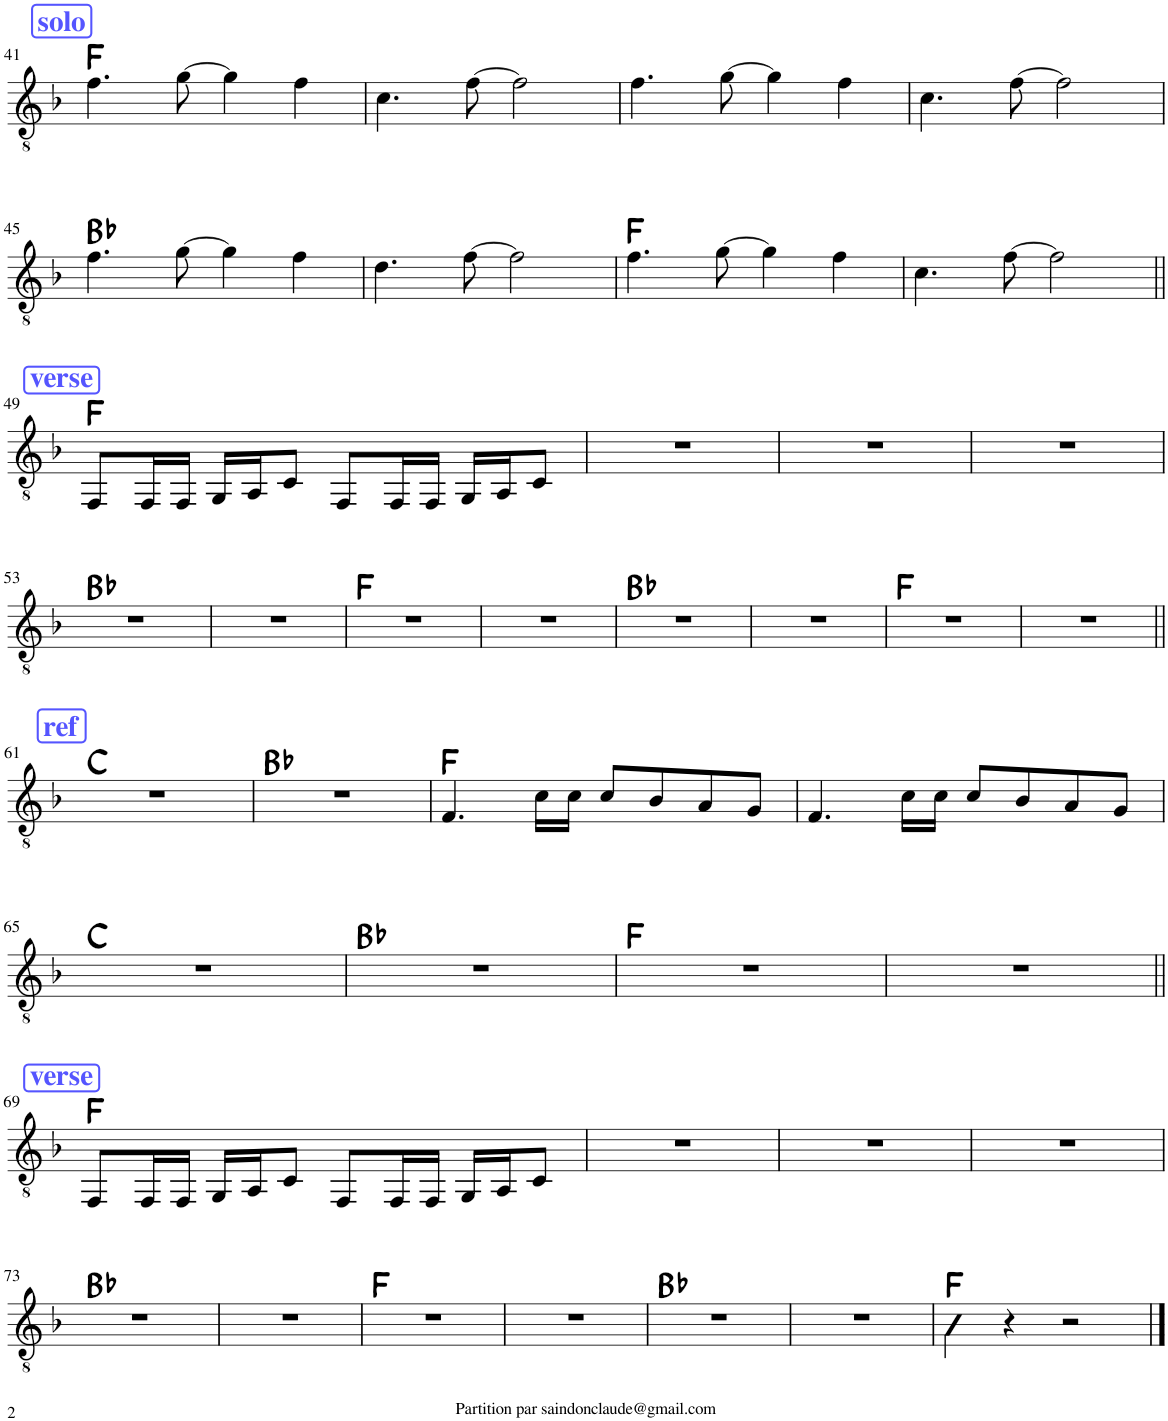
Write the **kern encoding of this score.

**kern	**harte
*part1	*part1
*staff1	*
*I"Classical Guitar	*
*I'Guit.	*
!!LO:PB:g=z
*clefGv2	*
*k[b-]	*
*M4/4	*
!!LO:REH:place=s1:a:B:cj:color=#5555FF:fs=14:t=solo
=41	=41
4.f\	F:maj
[8g\	.
4g\]	.
4f\	.
=42	=42
4.c\	.
[8f\	.
2f\]	.
=43	=43
4.f\	.
[8g\	.
4g\]	.
4f\	.
=44	=44
4.c\	.
[8f\	.
2f\]	.
!!LO:LB:g=z
=45	=45
4.f\	Bb:maj
[8g\	.
4g\]	.
4f\	.
=46	=46
4.d\	.
[8f\	.
2f\]	.
=47	=47
4.f\	F:maj
[8g\	.
4g\]	.
4f\	.
=48	=48
4.c\	.
[8f\	.
2f\]	.
!!LO:LB:g=z
!!LO:REH:place=s1:a:B:cj:color=#5555FF:fs=14:t=verse
=49||	=49||
8FF/L	F:maj
16FF/L	.
16FF/JJ	.
16GG/LL	.
16AA/J	.
8C/J	.
8FF/L	.
16FF/L	.
16FF/JJ	.
16GG/LL	.
16AA/J	.
8C/J	.
=50	=50
1r	.
=51	=51
1r	.
=52	=52
1r	.
!!LO:LB:g=z
=53	=53
1r	Bb:maj
=54	=54
1r	.
=55	=55
1r	F:maj
=56	=56
1r	.
=57	=57
1r	Bb:maj
=58	=58
1r	.
=59	=59
1r	F:maj
=60	=60
1r	.
!!LO:LB:g=z
!!LO:REH:place=s1:a:B:cj:color=#5555FF:fs=14:t=ref
=61||	=61||
1r	C:maj
=62	=62
1r	Bb:maj
=63	=63
4.F/	F:maj
16c\LL	.
16c\JJ	.
8c/L	.
8B-/	.
8A/	.
8G/J	.
=64	=64
4.F/	.
16c\LL	.
16c\JJ	.
8c/L	.
8B-/	.
8A/	.
8G/J	.
!!LO:LB:g=z
=65	=65
1r	C:maj
=66	=66
1r	Bb:maj
=67	=67
1r	F:maj
=68	=68
1r	.
!!LO:LB:g=z
!!LO:REH:place=s1:a:B:cj:color=#5555FF:fs=14:t=verse
=69||	=69||
8FF/L	F:maj
16FF/L	.
16FF/JJ	.
16GG/LL	.
16AA/J	.
8C/J	.
8FF/L	.
16FF/L	.
16FF/JJ	.
16GG/LL	.
16AA/J	.
8C/J	.
=70	=70
1r	.
=71	=71
1r	.
=72	=72
1r	.
!!LO:LB:g=z
=73	=73
1r	Bb:maj
=74	=74
1r	.
=75	=75
1r	F:maj
=76	=76
1r	.
=77	=77
1r	Bb:maj
=78	=78
1r	.
=79	=79
4F\	F:maj
4r	.
2r	.
==	==
*-	*-
